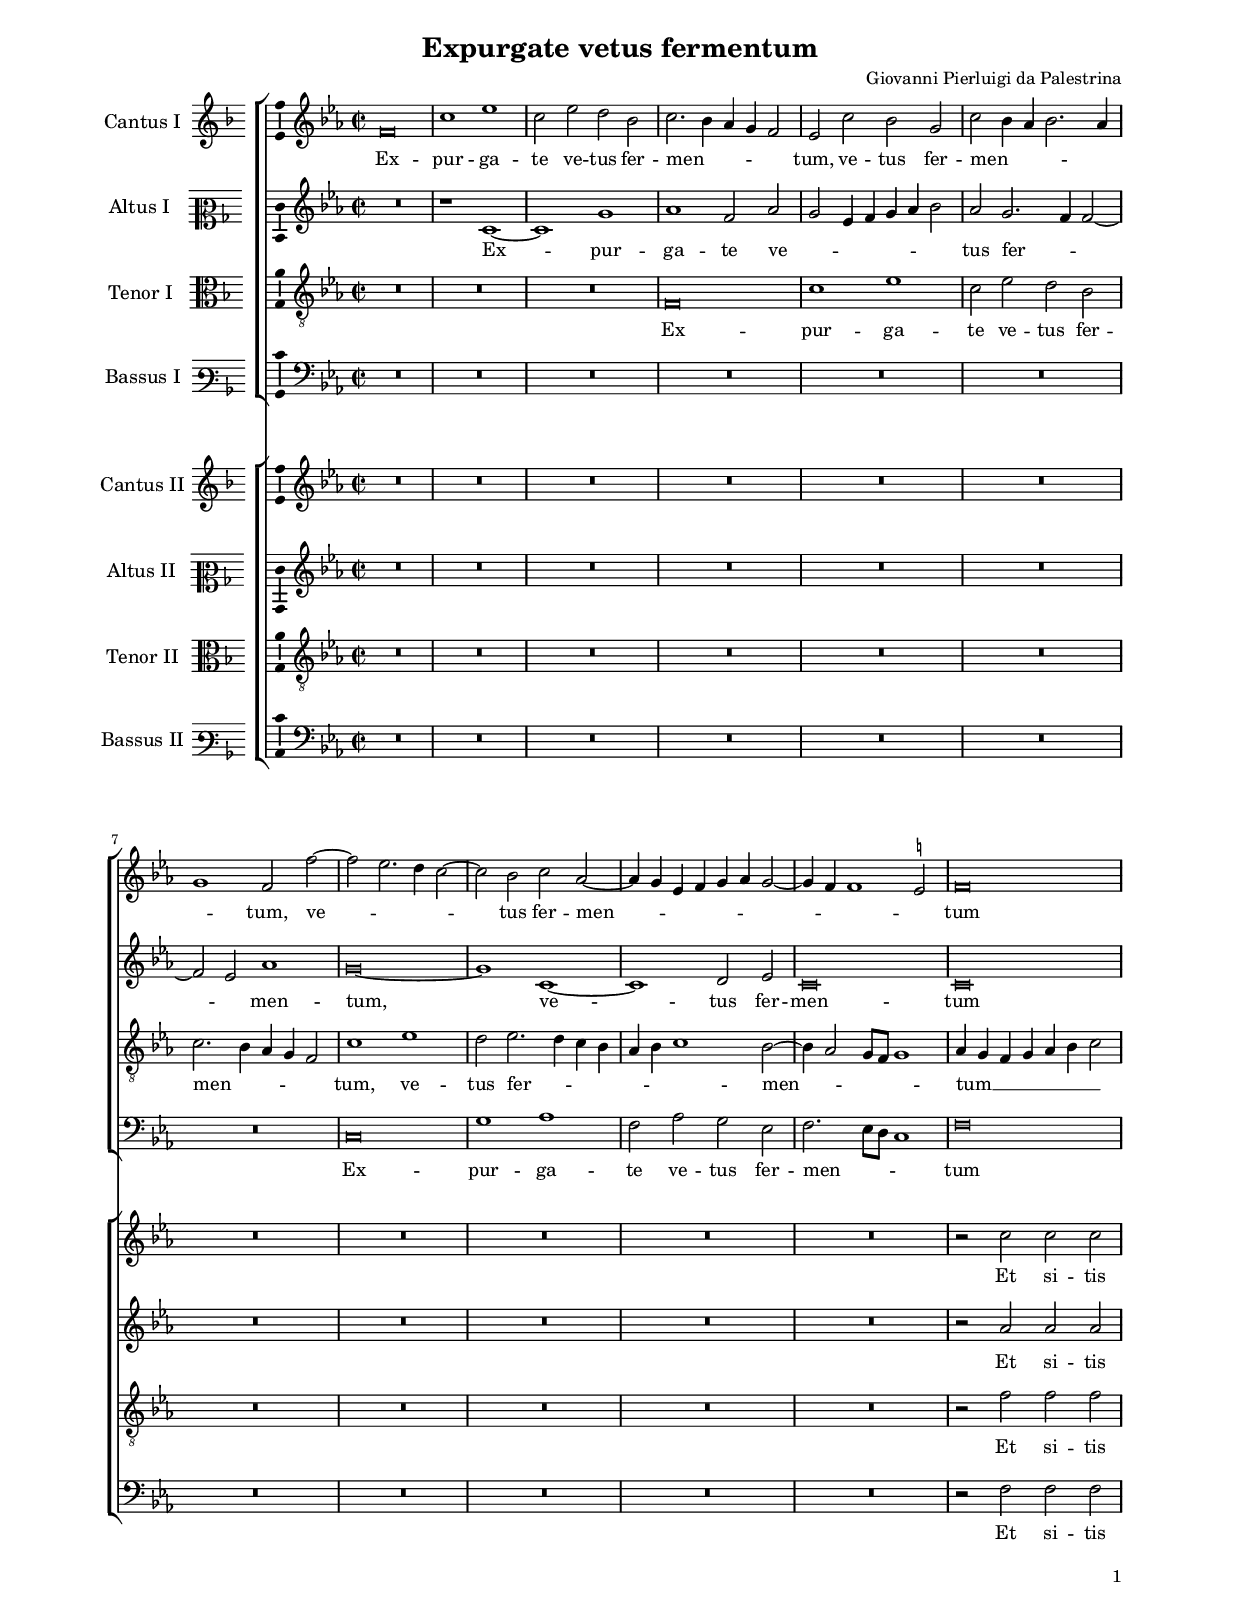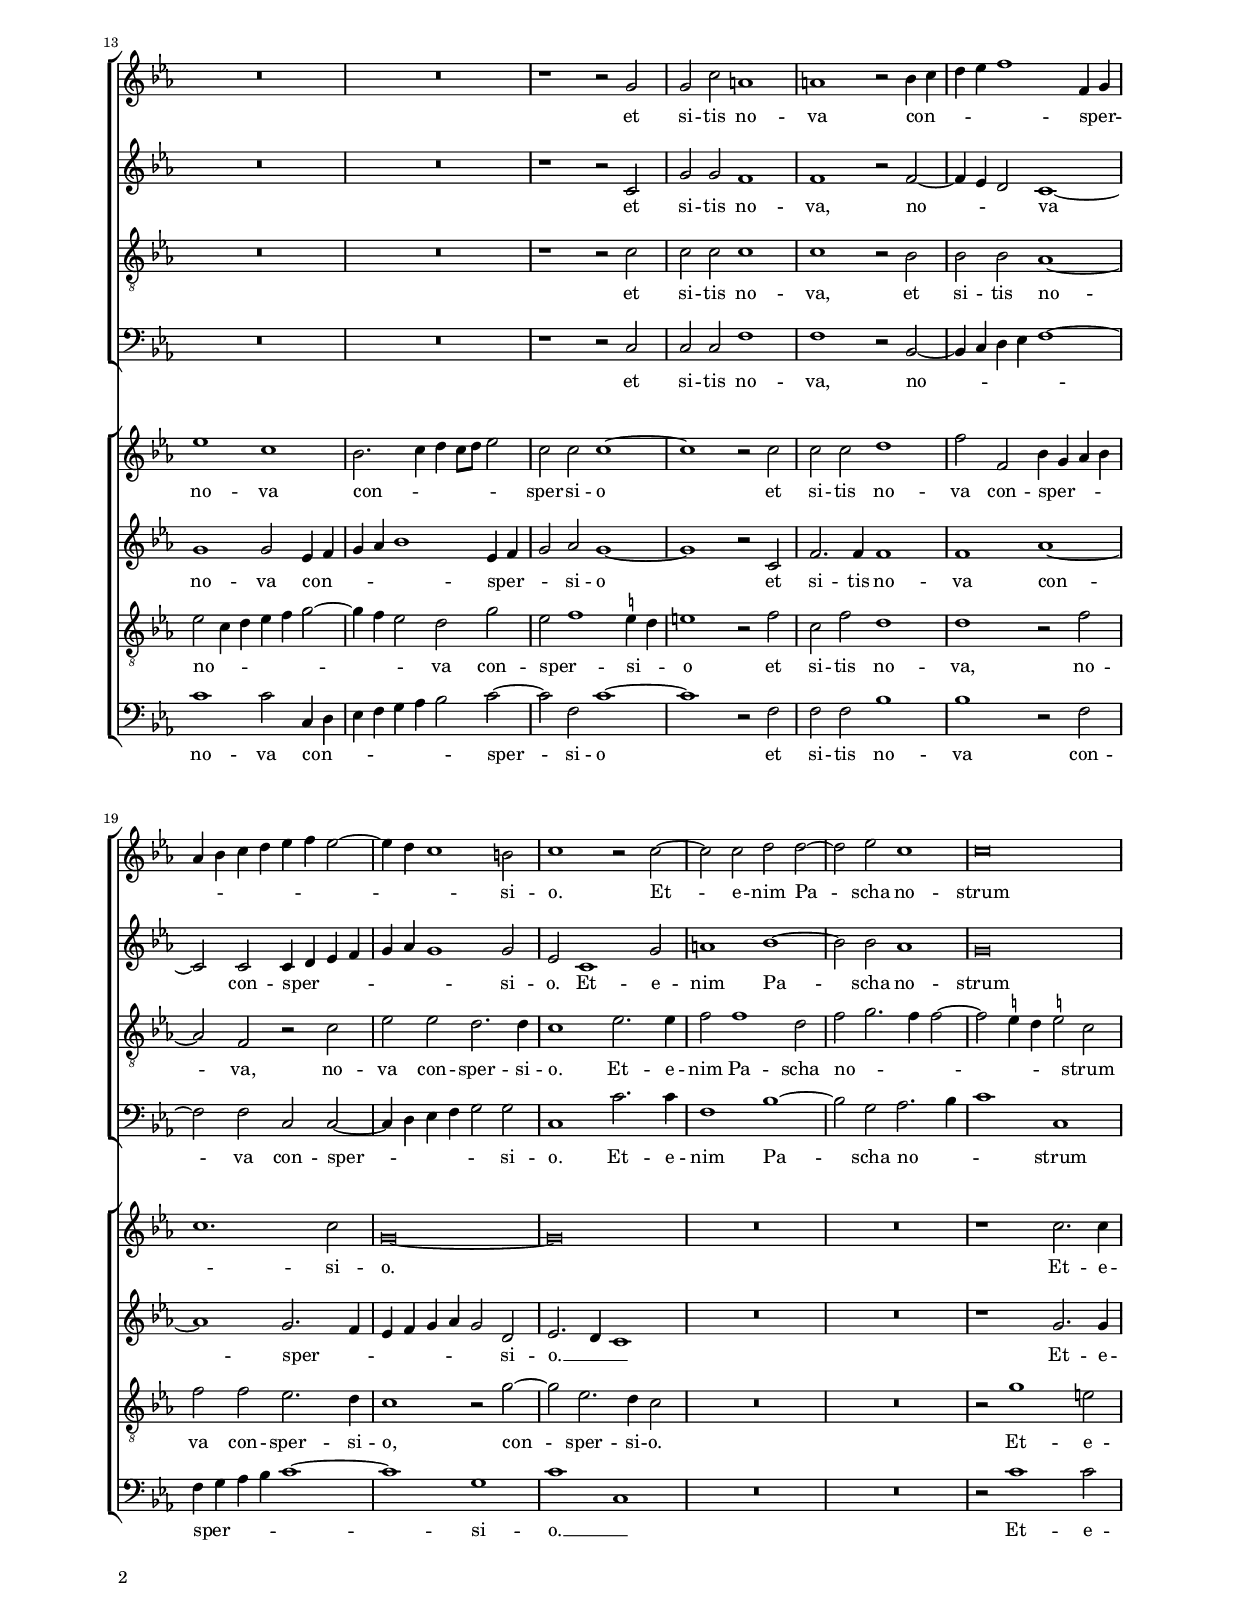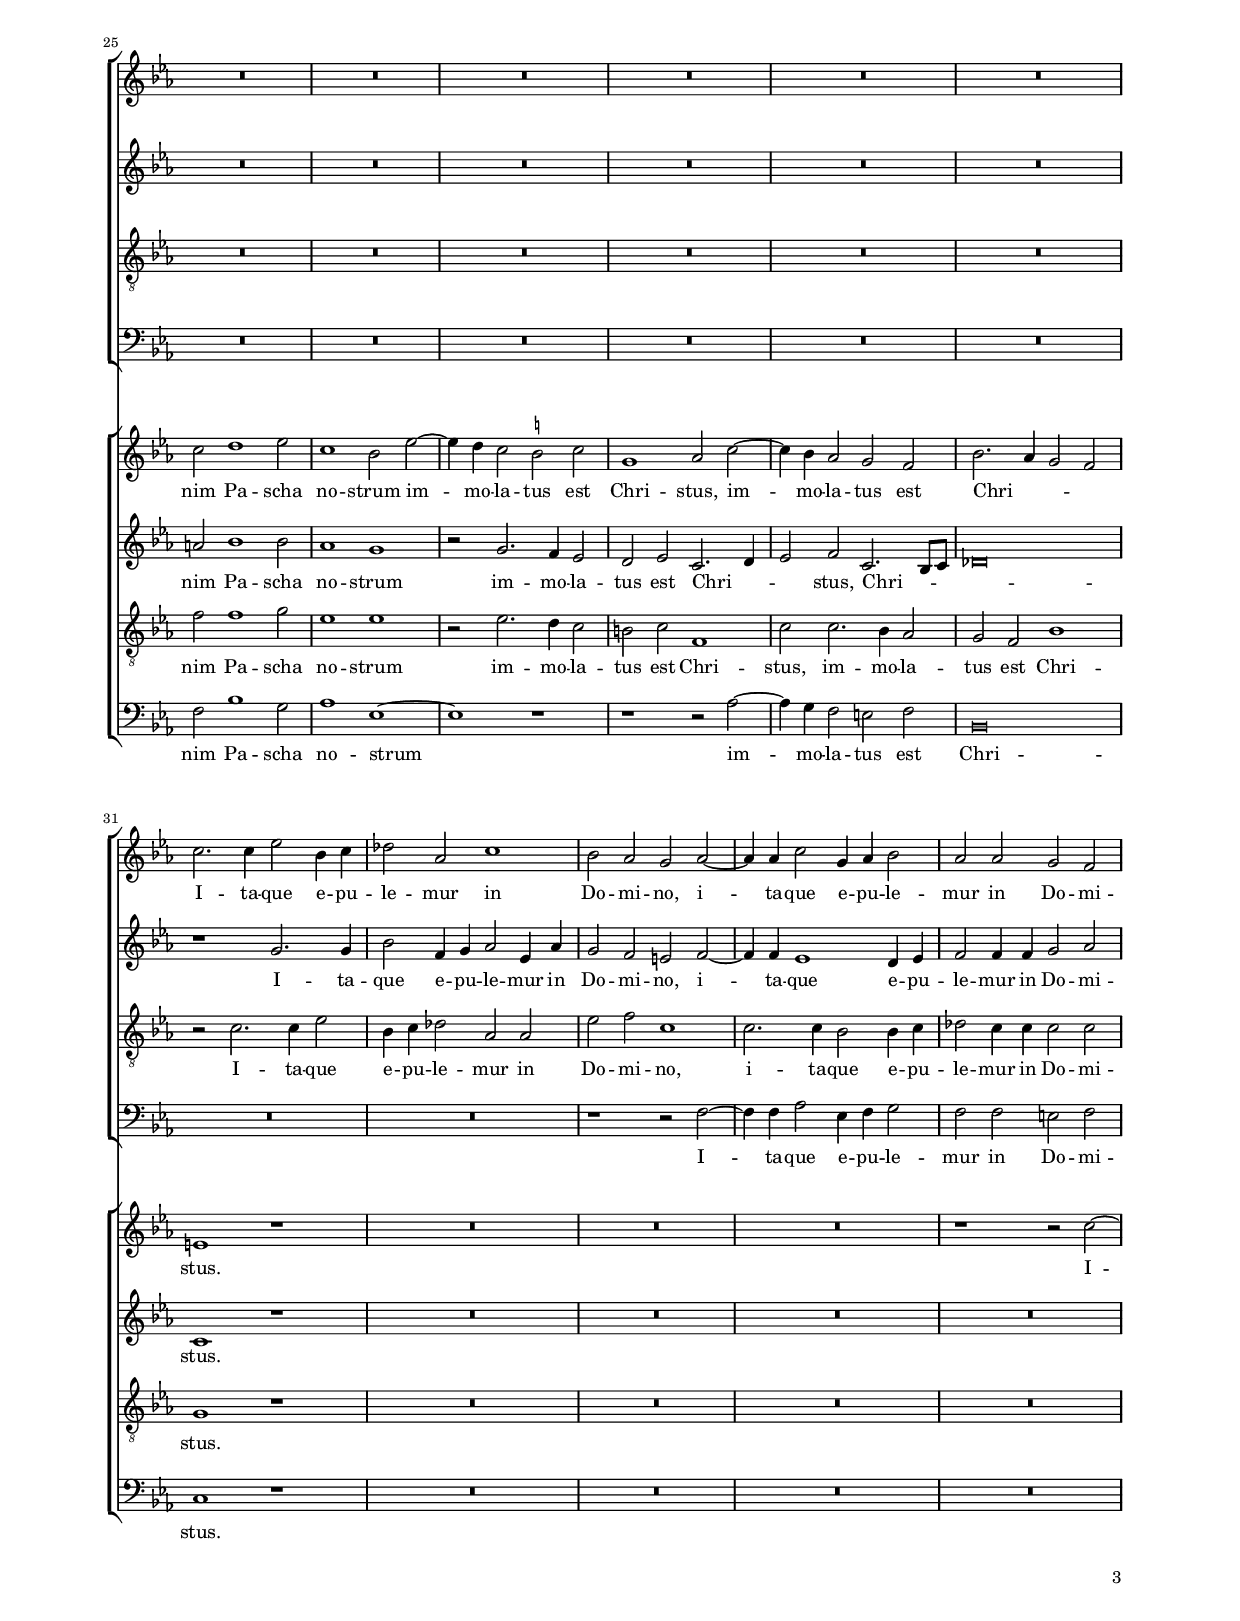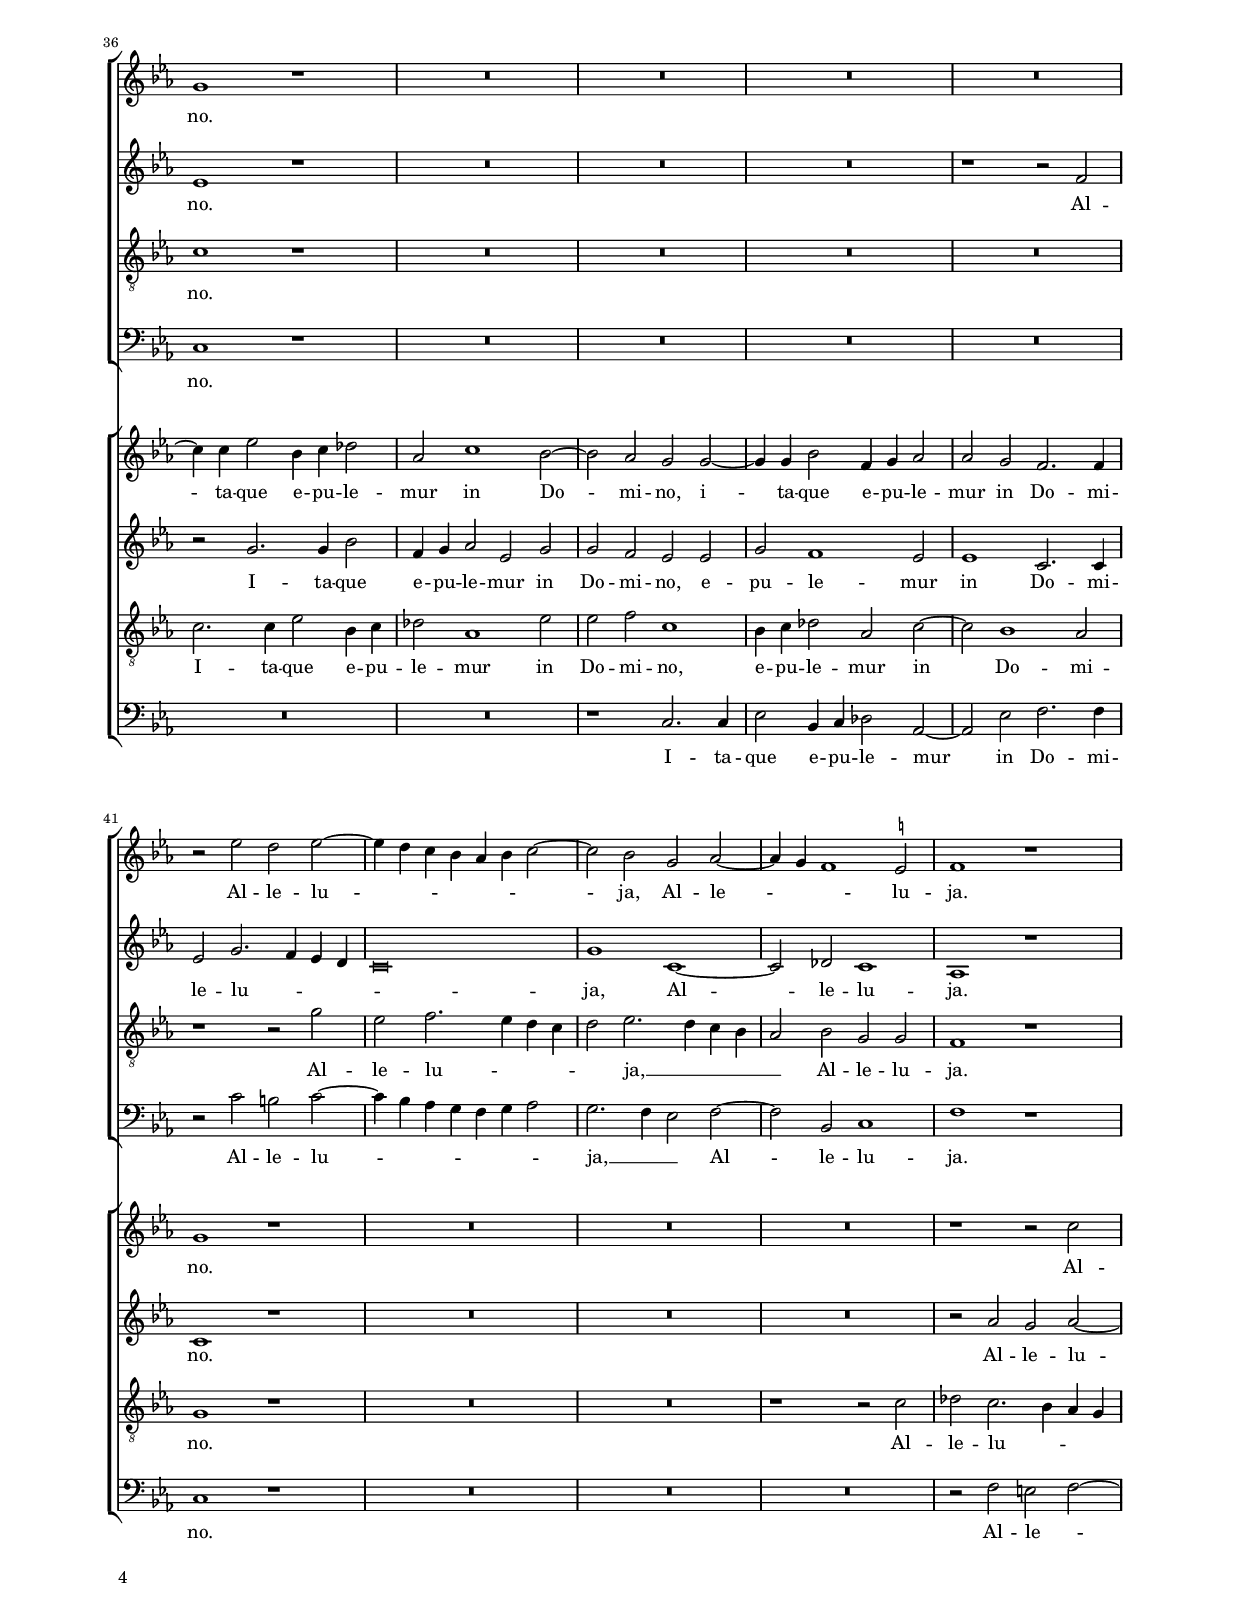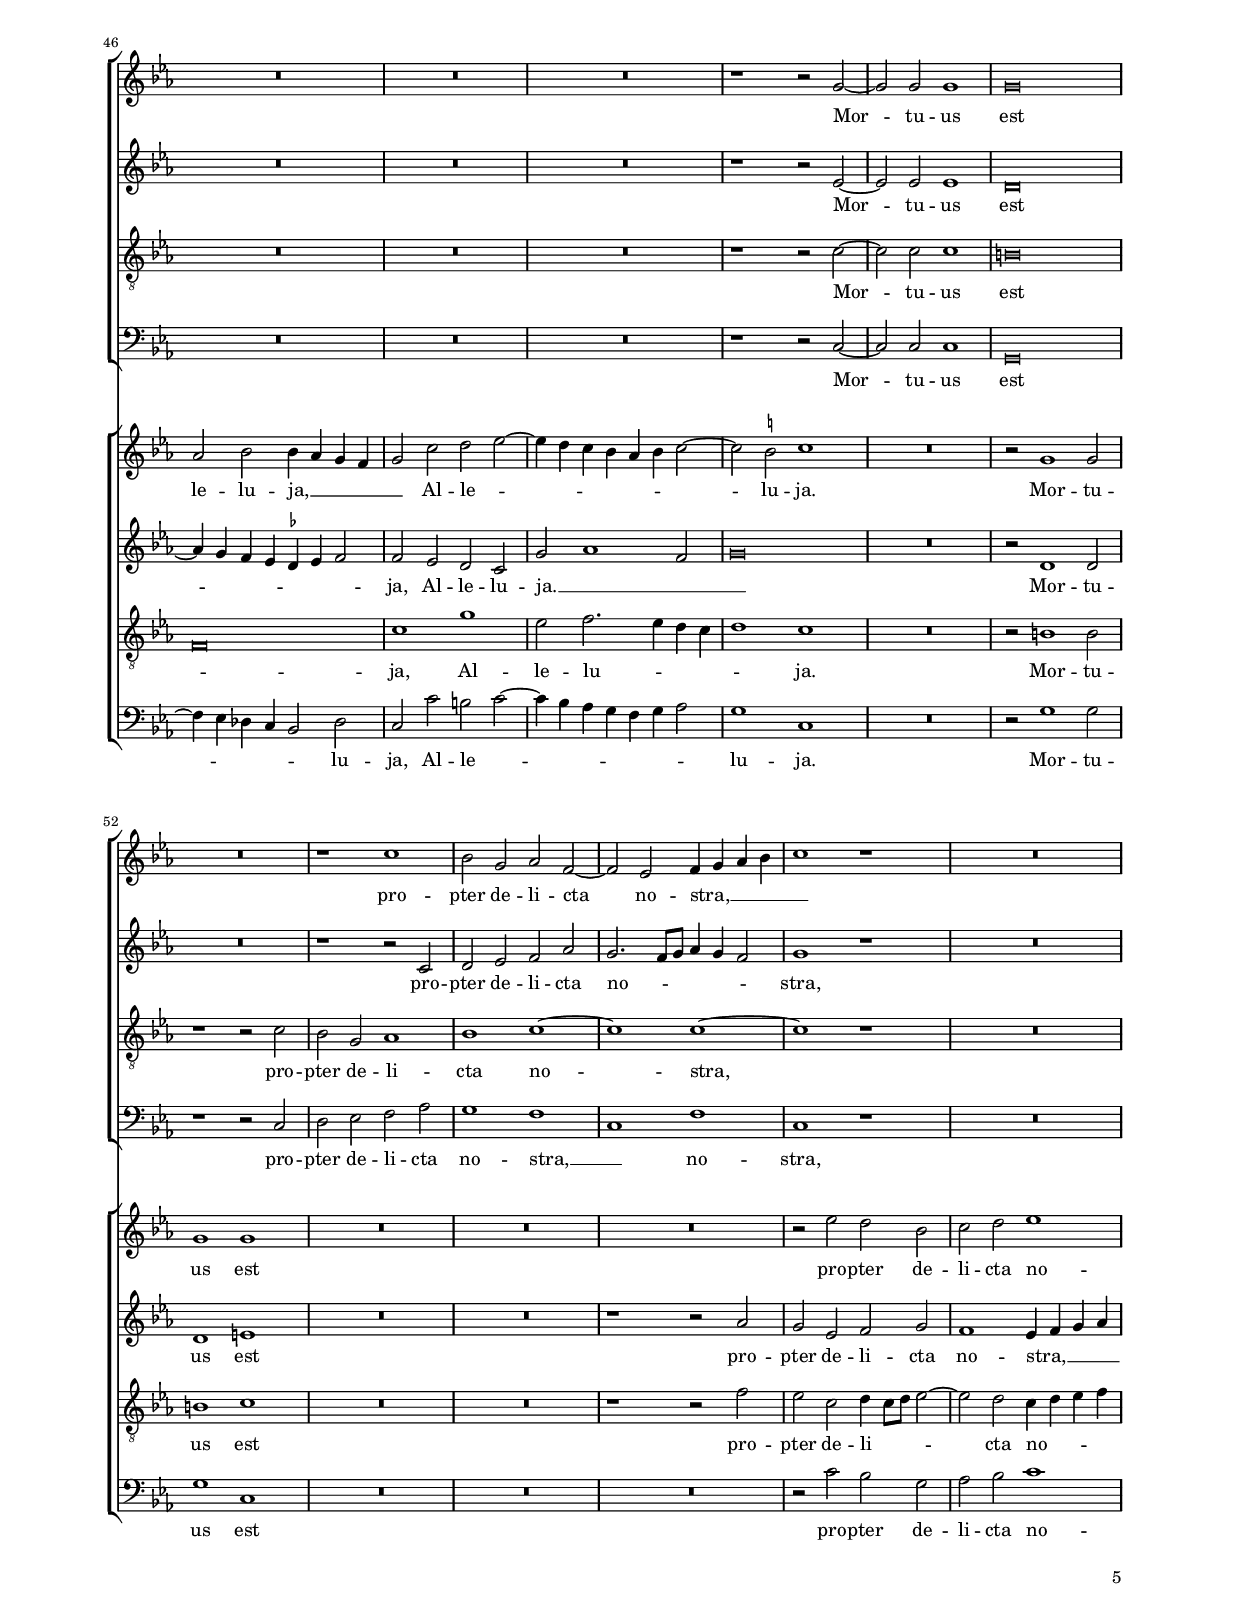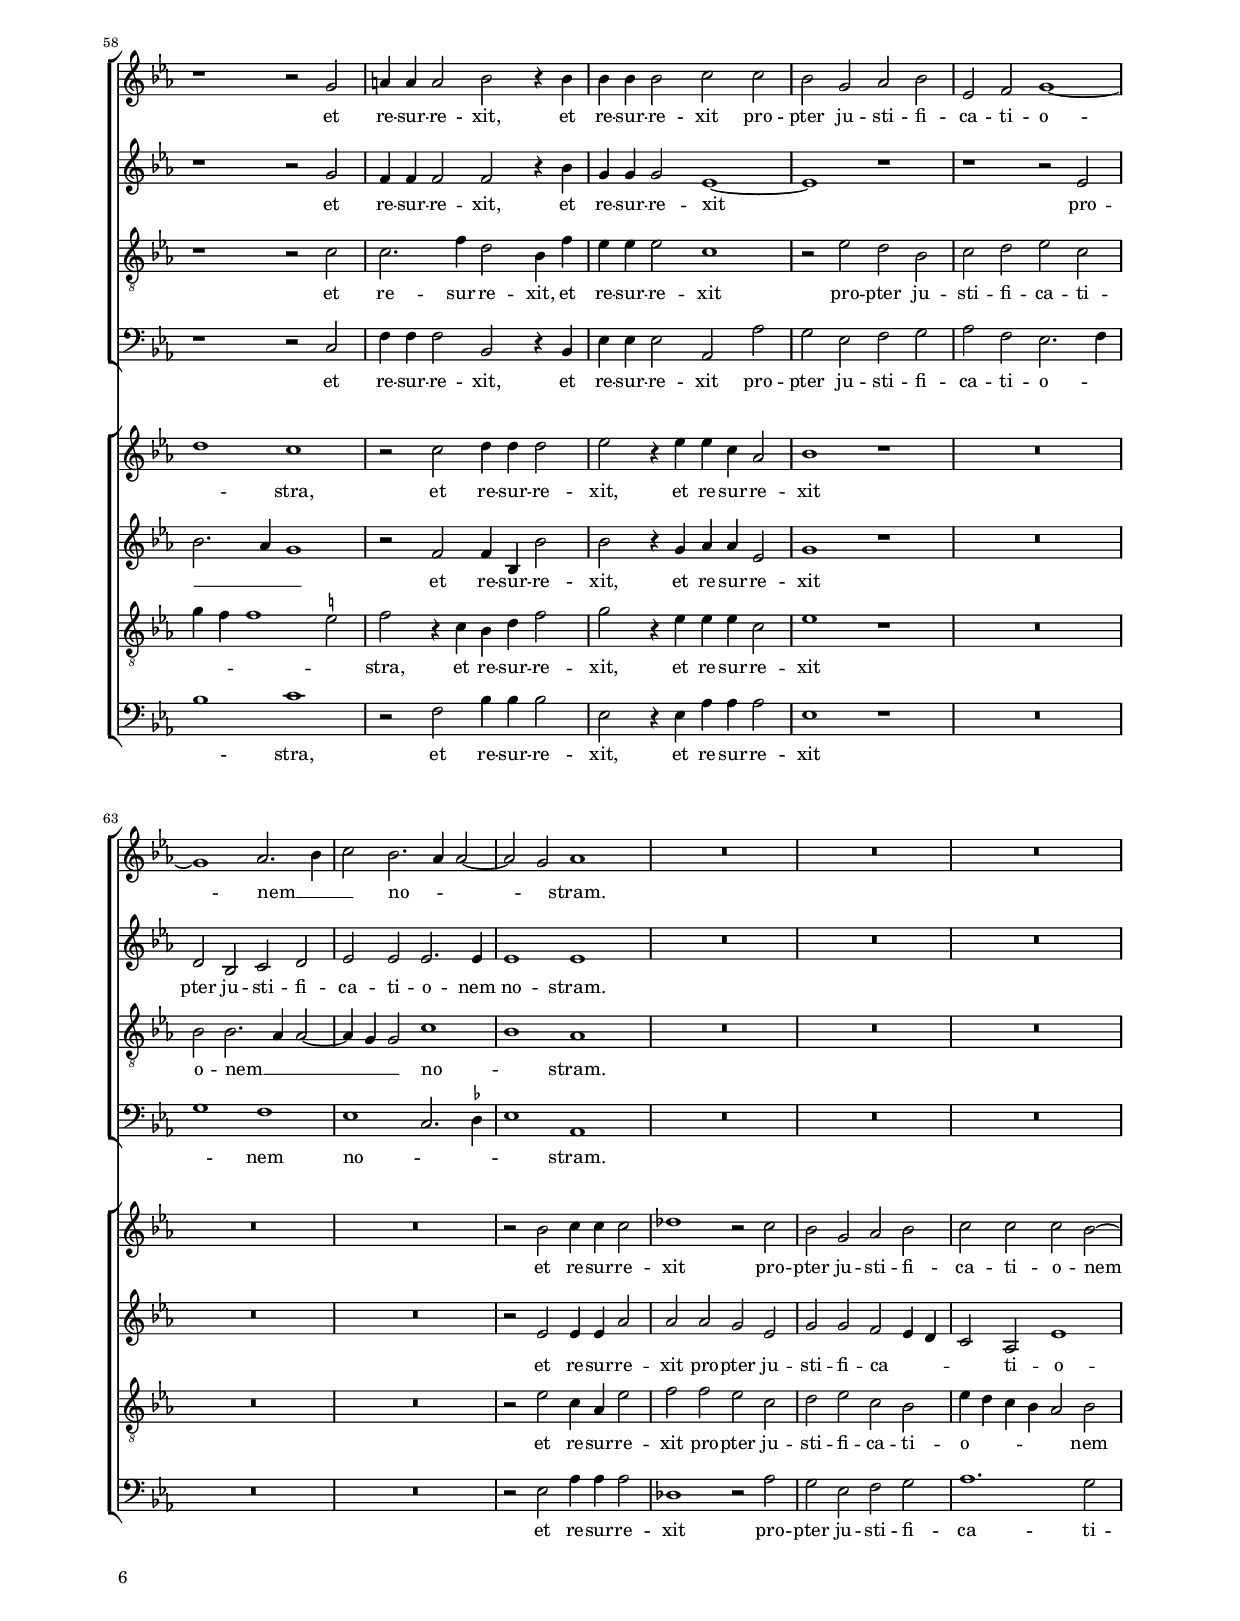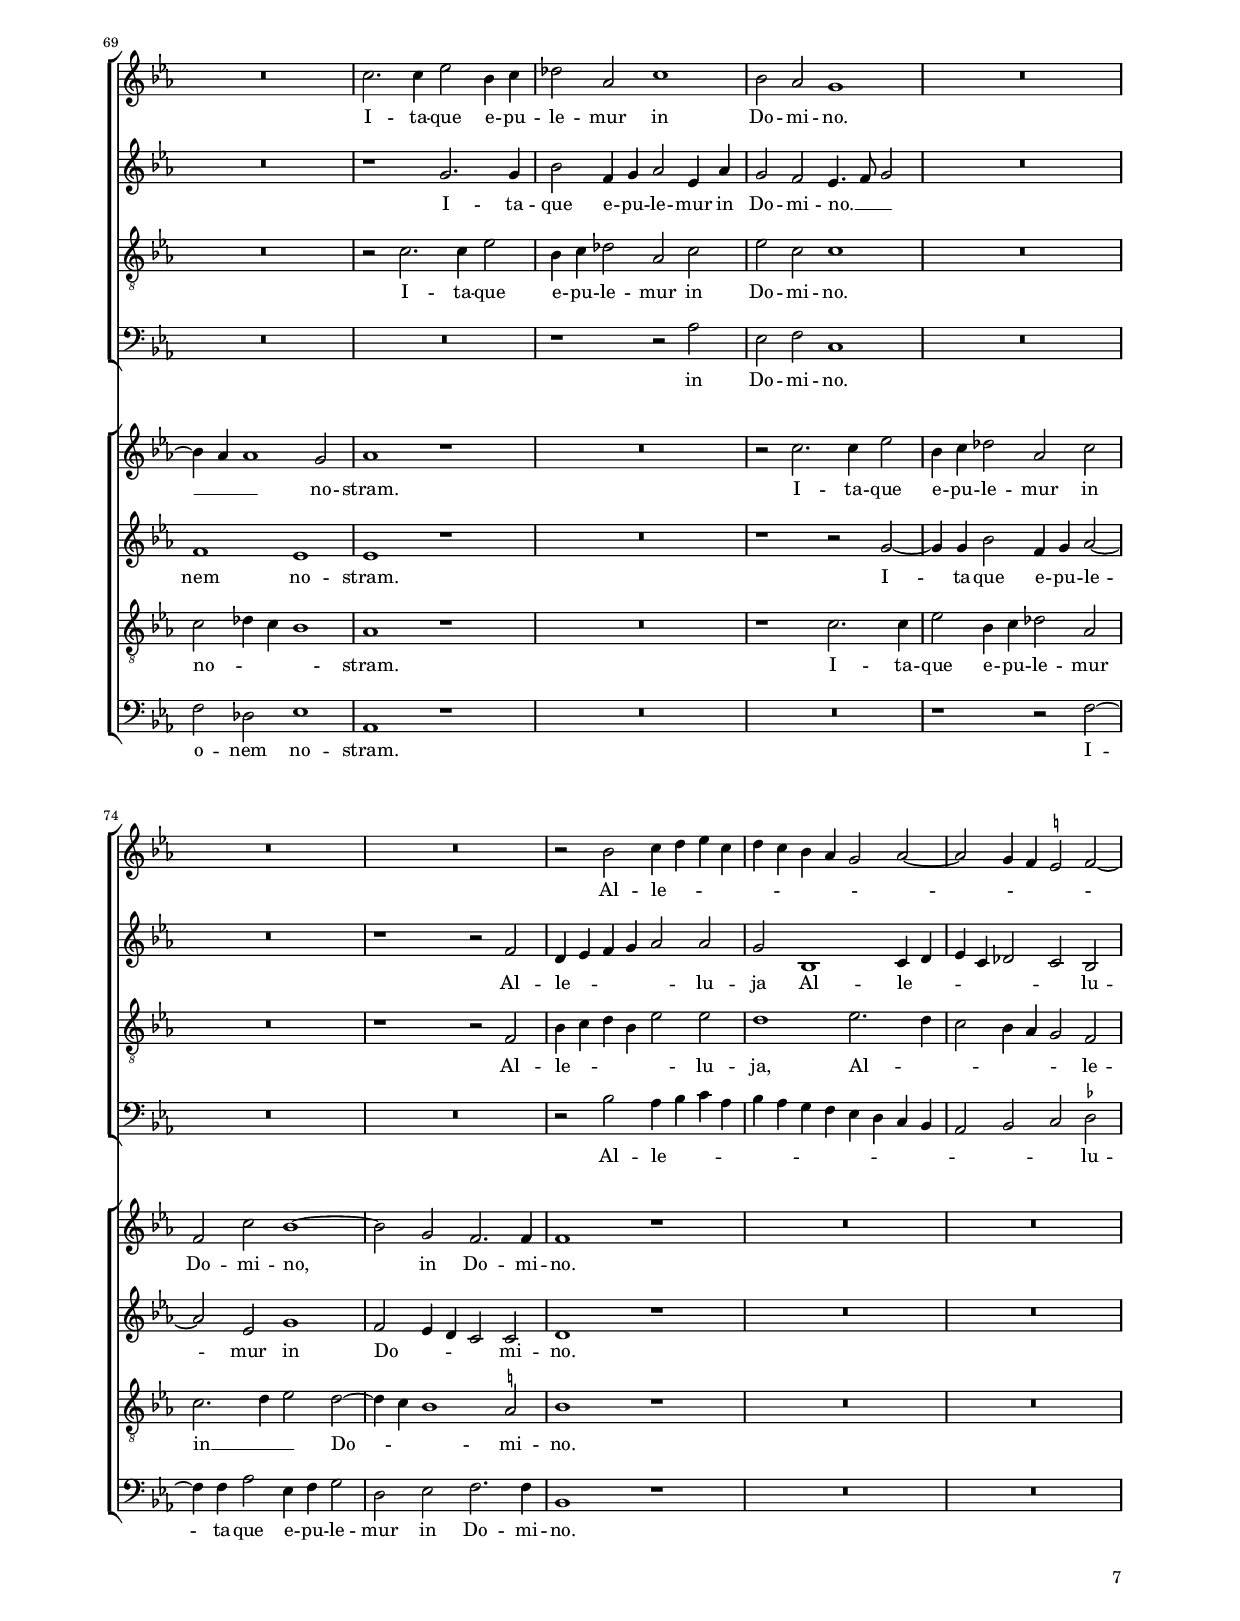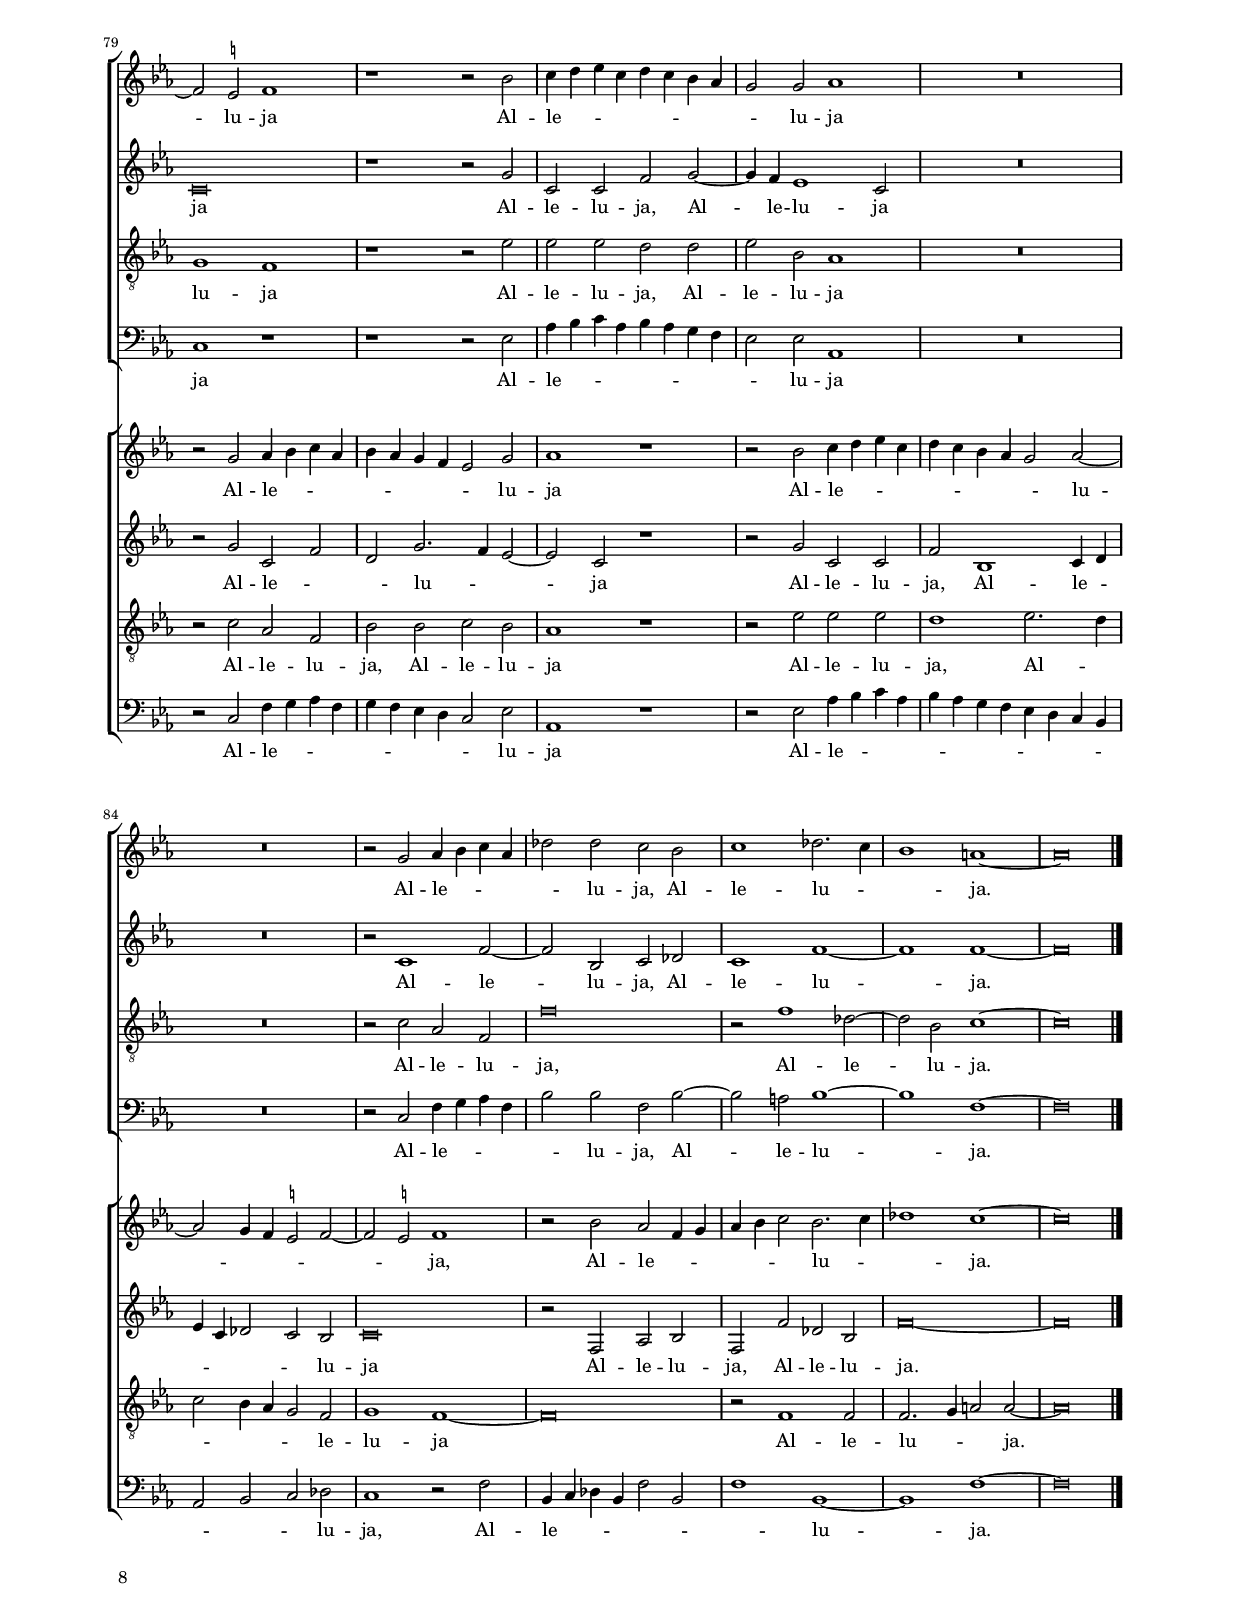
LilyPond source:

\header 
{
	title="Expurgate vetus fermentum"
	composer="Giovanni Pierluigi da Palestrina"
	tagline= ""
}

\version "2.24.2"
\include "deutsch.ly"
#(set-global-staff-size 15)
% #(set-default-paper-size "letter")
#(ly:set-option 'point-and-click #f)


\paper
	{
	top-margin = 2 \cm
	bottom-margin = 1.4 \cm
	left-margin = 2 \cm
	right-margin = 2 \cm
	print-page-number = ##f
	ragged-bottom = ##f
	ragged-last-bottom = ##f
	systems-per-page = 2
	system-system-spacing = #'((basic-distance . 18) (minimum-distance . 14) (padding . 6) (strechability . 250))
	oddFooterMarkup=\markup   \fill-line { "" \fromproperty #'page:page-number-string }
	evenFooterMarkup=\markup  \fill-line { \fromproperty #'page:page-number-string "" }
	last-bottom-spacing = #'((basic-distance . 12) (minimum-distance . 7) (padding . 4))
	}


global =  
	{
	\key f \major
	\time 2/2 \set Score.measureLength = #(ly:make-moment 2/1)
	\skip 1*2*89 \bar "|."
	}

	ficta = { \once \set suggestAccidentals = ##t }
	
	forget = #(define-music-function (music) (ly:music?) #{
	\accidentalStyle forget
	$music
	\accidentalStyle default
	#})

	
incipitcantusprimus = \markup { \score {
	{
	\set Staff.instrumentName = \markup { \fontsize #1 "Cantus I" }
	\key f \major
	\clef violin
	s4 \bar ""
	}
	\layout  {
	raggedright = ##t
	indent = 1.6 \cm
	line-width = 2.5\cm
	\context { \Staff \remove Time_signature_engraver }
	\override Staff.Clef.Y-extent = #'(0 . 0)
	}} \hspace #1 }
	 
incipitaltusprimus = \markup { \score {
	{
	\set Staff.instrumentName = \markup { \fontsize #1 "Altus I" }
	\key f \major
	\clef mezzosoprano
	s4 \bar ""
	}
	\layout  {
	raggedright = ##t
	indent = 1.6 \cm
	line-width = 2.5\cm
	\context { \Staff \remove Time_signature_engraver }
	\override Staff.Clef.Y-extent = #'(0 . 0)
	}} \hspace #1 }
	 
incipittenorprimus = \markup { \score {
	{
	\set Staff.instrumentName = \markup { \fontsize #1 "Tenor I" }
	\key f \major
	\clef alto
	s4 \bar ""
	}
	\layout  {
	raggedright = ##t
	indent = 1.6 \cm
	line-width = 2.5\cm
	\context { \Staff \remove Time_signature_engraver }
	\override Staff.Clef.Y-extent = #'(0 . 0)
	}} \hspace #1 }


incipitbassusprimus = \markup { \score {
	{
	\set Staff.instrumentName = \markup { \fontsize #1 "Bassus I" }
	\key f \major
	\clef varbaritone
	s4 \bar ""
	}
	\layout  {
	raggedright = ##t
	indent = 1.6 \cm
	line-width = 2.5\cm
	\context { \Staff \remove Time_signature_engraver }
	\override Staff.Clef.Y-extent = #'(0 . 0)
	}} \hspace #1 }

incipitcantussecundus = \markup { \score {
	{
	\set Staff.instrumentName = \markup { \fontsize #1 "Cantus II" }
	\key f \major
	\clef violin
	s4 \bar ""
	}
	\layout  {
	raggedright = ##t
	indent = 1.6 \cm
	line-width = 2.5\cm
	\context { \Staff \remove Time_signature_engraver }
	\override Staff.Clef.Y-extent = #'(0 . 0)
	}} \hspace #1 }


incipitaltussecundus = \markup { \score {
	{
	\set Staff.instrumentName = \markup { \fontsize #1 "Altus II" }
	\key f \major
	\clef mezzosoprano
	s4 \bar ""
	}
	\layout  {
	raggedright = ##t
	indent = 1.6 \cm
	line-width = 2.5\cm
	\context { \Staff \remove Time_signature_engraver }
	\override Staff.Clef.Y-extent = #'(0 . 0)
	}} \hspace #1 }


incipittenorsecundus = \markup { \score {
	{
	\set Staff.instrumentName = \markup { \fontsize #1 "Tenor II" }
	\key f \major
	\clef alto
	s4 \bar ""
	}
	\layout  {
	raggedright = ##t
	indent = 1.6 \cm
	line-width = 2.5\cm
	\context { \Staff \remove Time_signature_engraver }
	\override Staff.Clef.Y-extent = #'(0 . 0)
	}} \hspace #1 }	


incipitbassussecundus = \markup { \score {
	{
	\set Staff.instrumentName = \markup { \fontsize #1 "Bassus II" }
	\key f \major
	\clef varbaritone
	s4 \bar ""
	}
	\layout  {
	raggedright = ##t
	indent = 1.6 \cm
	line-width = 2.5\cm
	\context { \Staff \remove Time_signature_engraver }
	\override Staff.Clef.Y-extent = #'(0 . 0)
	}} \hspace #1 }

cantusprimus =  \relative c''
	{
	g\breve
	d'1 f
	d2 f e c
	d2. c4 b a g2
%5
	f2 d' c a |
	d2 c4 b c2. b4
	a1 g2 g'~
	g2 f2. e4 d2~
	d2 c d b~
%10
	b4 a f g a b a2~ |
	a4 g g1 \ficta fis2
	g\breve
	R\breve
	R\breve
%15
	r1 r2 a |
	a2 d h1
	h1 r2 c4 d
	e4 f g1 g,4 a
	b4 c d e f g f2~
%20
	f4 e d1 cis2 |
	d1 r2 d~
	d2 d e e~
	e2 f d1
	d\breve
%25
	R\breve |
	R\breve
	R\breve
	R\breve
	R\breve
%30
	R\breve |
	d2. d4 f2 c4 d
	es2 b d1
	c2 b a b~
	b4 b d2 a4 b c2
%35
	b2 b a g |
	a1 r
	R\breve
	R\breve
	R\breve
%40
	R\breve |
	r2 f' e f~
	f4 e d c b c d2~
	d2 c a b~
	b4 a g1 \ficta fis2
%45
	g1 r |
	R\breve
	R\breve
	R\breve
	r1 r2 a~
%50
	a2 a a1 |
	a\breve
	R\breve
	r1 d
	c2 a b g~
%55
	g2 f g4 a b c |
	d1 r
	R\breve
	r1 r2 a
	h4 h h2 c r4 c
%60
	c4 c c2 d d |
	c2 a b c
	f,2 g a1~
	a1 b2. c4
	d2 c2. b4 b2~
%65
	b2 a b1 |
	R\breve
	R\breve
	R\breve
	R\breve
%70
	d2. d4 f2 c4 d |
	es2 b d1
	c2 b a1
	R\breve
	R\breve
%75
	R\breve |
	r2 c d4 e f d
	e4 d c b a2 b~
	b2 a4 g \ficta fis2 g~
	g2 \ficta fis g1
%80
	r1 r2 c |
	d4 e f d e d c b
	a2 a b1
	R\breve
	R\breve
%85
	r2 a b4 c d b |
	es2 es d c
	d1 es2. d4
	c1 h~
	h\breve |
	}

altusprimus =  \relative c' 
	{
	R\breve
	r1 d~
	d1 a'
	b1 g2 b
%5
	a2 f4 g a b c2 |
	b2 a2. g4 g2~
	g2 f b1
	a\breve~
	a1 d,~
%10
	d1 e2 f |
	d\breve
	d\breve
	R\breve
	R\breve
%15
	r1 r2 d |
	a'2 a g1
	g1 r2 g~
	g4 f e2 d1~
	d2 d d4 e f g
%20
	a4 b a1 a2 |
	f2 d1 a'2
	h1 c~
	c2 c b1
	a\breve
%25
	R\breve |
	R\breve
	R\breve
	R\breve
	R\breve
%30
	R\breve |
	r1 a2. a4
	c2 g4 a b2 f4 b
	a2 g fis g~
	g4 g f1 e4 f
%35
	g2 g4 g a2 b |
	f1 r
	R\breve
	R\breve
	R\breve
%40
	r1 r2 g |
	f2 a2. g4 f e
	d\breve
	a'1 d,~
	d2 es d1
%45
	b1 r |
	R\breve
	R\breve
	R\breve
	r1 r2 f'~
%50
	f2 f f1 |
	e\breve
	R\breve
	r1 r2 d
	e2 f g b
%55
	a2. g8 a b4 a g2 |
	a1 r
	R\breve
	r1 r2 a
	g4 g g2 g r4 c
%60
	a4 a a2 f1~ |
	f1 r
	r1 r2 f
	e2 c d e
	f2 f f2. f4
%65
	f1 f |
	R\breve
	R\breve
	R\breve
	R\breve
%70
	r1 a2. a4 |
	c2 g4 a b2 f4 b
	a2 g f4. g8 a2
	R\breve
	R\breve
%75
	r1 r2 g |
	e4 f g a b2 b
	a2 c,1 d4 e
	f4 d es2 d c
	d\breve
%80
	r1 r2 a' |
	d,2 d g a~
	a4 g f1 d2
	R\breve
	R\breve
%85
	r2 d1 g2~ |
	g2 c, d es
	d1 g~
	g1 g~
	g\breve |
	}

tenorprimus =  \relative c' 
	{
	R\breve
	R\breve
	R\breve
	g\breve
%5
	d'1 f |
	d2 f e c
	d2. c4 b a g2
	d'1 f
	e2 f2. e4 d c
%10
	b4 c d1 c2~ |
	c4 b2 a8 g a1
	b4 a g a b c d2
	R\breve
	R\breve
%15
	r1 r2 d |
	d2 d d1
	d1 r2 c
	c2 c b1~
	b2 g r d'
%20
	f2 f e2. e4 |
	d1 f2. f4
	g2 g1 e2
	g2 a2. g4 g2~
	g2 \ficta fis4 e \ficta fis!2 d
%25
	R\breve |
	R\breve
	R\breve
	R\breve
	R\breve
%30
	R\breve |
	r2 d2. d4 f2
	c4 d es2 b b
	f'2 g d1
	d2. d4 c2 c4 d
%35
	es2 d4 d d2 d |
	d1 r
	R\breve
	R\breve
	R\breve
%40
	R\breve |
	r1 r2 a'
	f2 g2. f4 e d
	e2 f2. e4 d c
	b2 c a a
%45
	g1 r |
	R\breve
	R\breve
	R\breve
	r1 r2 d'~
%50
	d2 d d1 |
	cis\breve
	r1 r2 d
	c2 a b1
	c1 d~
%55
	d1 d~ |
	d1 r
	R\breve
	r1 r2 d
	d2. g4 e2 c4 g'
%60
	f4 f f2 d1 |
	r2 f e c
	d2 e f d
	c2 c2. b4 b2~
	b4 a a2 d1
%65
	c1 b |
	R\breve
	R\breve
	R\breve
	R\breve
%70
	r2 d2. d4 f2 |
	c4 d es2 b d
	f2 d d1
	R\breve
	R\breve
%75
	r1 r2 g, |
	c4 d e c f2 f
	e1 f2. e4
	d2 c4 b a2 g
	a1 g
%80
	r1 r2 f' |
	f2 f e e
	f2 c b1
	R\breve
	R\breve
%85
	r2 d b g |
	g'\breve
	r2 g1 es2~
	es2 c d1~
	d\breve |
	}

bassusprimus  =  \relative c 
	{
	R\breve
	R\breve
	R\breve
	R\breve
%5
	R\breve |
	R\breve
	R\breve
	d\breve
	a'1 b
%10
	g2 b a f |
	g2. f8 e d1
	g\breve
	R\breve
	R\breve
%15
	r1 r2 d |
	d2 d g1
	g1 r2 c,~
	c4 d e f g1~
	g2 g d d~
%20
	d4 e f g a2 a |
	d,1 d'2. d4
	g,1 c~
	c2 a b2. c4
	d1 d,
%25
	R\breve |
	R\breve
	R\breve
	R\breve
	R\breve
%30
	R\breve |
	R\breve
	R\breve
	r1 r2 g~
	g4 g b2 f4 g a2
%35
	g2 g fis g |
	d1 r
	R\breve
	R\breve
	R\breve
%40
	R\breve |
	r2 d' cis d~
	d4 c b a g a b2
	a2. g4 f2 g~
	g2 c, d1
%45
	g1 r |
	R\breve
	R\breve
	R\breve
	r1 r2 d~
%50
	d2 d d1 |
	a\breve
	r1 r2 d
	e2 f g b
	a1 g
%55
	d1 g |
	d1 r
	R\breve
	r1 r2 d
	g4 g g2 c, r4 c
%60
	f4 f f2 b, b' |
	a2 f g a
	b2 g f2. g4
	a1 g
	f1 d2. \ficta es4
%65
	f1 b, |
	R\breve
	R\breve
	R\breve
	R\breve
%70
	R\breve |
	r1 r2 b'
	f2 g d1
	R\breve
	R\breve
%75
	R\breve |
	r2 c' b4 c d b
	c4 b a g f e d c
	b2 c d \ficta es
	d1 r
%80
	r1 r2 f |
	b4 c d b c b a g
	f2 f b,1
	R\breve
	R\breve
%85
	r2 d g4 a b g |
	c2 c g c~
	c2 h c1~
	c1 g~
	g\breve |
	}

cantussecundus =  \relative c''
	{
	R\breve
	R\breve
	R\breve
	R\breve
%5
	R\breve |
	R\breve
	R\breve
	R\breve
	R\breve
%10
	R\breve |
	R\breve
	r2 d d d
	f1 d
	c2. d4 e d8 e f2
%15
	d2 d d1~ |
	d1 r2 d
	d2 d e1
	g2 g, c4 a b c
	d1. d2
%20
	a\breve~ |
	a\breve
	R\breve
	R\breve
	r1 d2. d4
%25
	d2 e1 f2 |
	d1 c2 f~
	f4 e d2 \ficta cis d
	a1 b2 d~
	d4 c b2 a g
%30
	c2. b4 a2 g |
	fis1 r
	R\breve
	R\breve
	R\breve
%35
	r1 r2 d'~ |
	d4 d f2 c4 d es2
	b2 d1 c2~
	c2 b a a~
	a4 a c2 g4 a b2 
%40
	b2 a g2. g4 |
	a1 r
	R\breve
	R\breve
	R\breve
%45
	r1 r2 d |
	b2 c c4 b a g
	a2 d e f~
	f4 e d c b c d2~
	d2 \ficta cis d1
%50
	R\breve |
	r2 a1 a2
	a1 a
	R\breve
	R\breve
%55
	R\breve |
	r2 f' e c
	d2 e f1
	e1 d
	r2 d e4 e e2
%60
	f2 r4 f f d b2 |
	c1 r
	R\breve
	R\breve
	R\breve
%65
	r2 c d4 d d2 |
	es1 r2 d
	c2 a b c
	d2 d d c~
	c4 b b1 a2
%70
	b1 r |
	R\breve
	r2 d2. d4 f2
	c4 d es2 b d
	g,2 d' c1~
%75
	c2 a g2. g4 |
	g1 r
	R\breve
	R\breve
	r2 a b4 c d b
%80
	c4 b a g f2 a |
	b1 r
	r2 c d4 e f d
	e4 d c b a2 b~
	b2 a4 g \ficta fis2 g~
%85
	g2 \ficta fis g1 |
	r2 c b g4 a
	b4 c d2 c2. d4
	es1 d~
	d\breve |
	}

altussecundus =  \relative c'
	{
	R\breve
	R\breve
	R\breve
	R\breve
%5
	R\breve |
	R\breve
	R\breve
	R\breve
	R\breve
%10
	R\breve |
	R\breve
	r2 b' b b
	a1 a2 f4 g
	a4 b c1 f,4 g
%15
	a2 b a1~ |
	a1 r2 d,
	g2. g4 g1
	g1 b~
	b1 a2. g4
%20
	f4 g a b a2 e |
	f2. e4 d1
	R\breve
	R\breve
	r1 a'2. a4
%25
	h2 c1 c2 |
	b1 a
	r2 a2. g4 f2
	e2 f d2. e4
	f2 g d2. c8 d
%30
	es\breve |
	d1 r
	R\breve
	R\breve
	R\breve
%35
	R\breve |
	r2 a'2. a4 c2
	g4 a b2 f a
	a2 g f f
	a2 g1 f2
%40
	f1 d2. d4 |
	d1 r
	R\breve
	R\breve
	R\breve
%45
	r2 b' a b~ |
	b4 a g f \ficta es f g2
	g2 f e d
	a'2 b1 g2
	a\breve
%50
	R\breve  |
	r2 e1 e2
	e1 fis
	R\breve
	R\breve
%55
	r1 r2 b |
	a2 f g a
	g1 f4 g a b
	c2. b4 a1
	r2 g g4 c, c'2
%60
	c2 r4 a b b f2 |
	a1 r
	R\breve
	R\breve
	R\breve
%65
	r2 f f4 f b2 |
	b2 b a f
	a2 a g f4 e
	d2 b f'1
	g1 f
%70
	f1 r |
	R\breve
	r1 r2 a~
	a4 a c2 g4 a b2~
	b2 f a1
%75
	g2 f4 e d2 d |
	e1 r
	R\breve
	R\breve
	r2 a d, g
%80
	e2 a2. g4 f2~ |
	f2 d r1
	r2 a' d, d
	g2 c,1 d4 e
	f4 d es2 d c
%85
	d\breve |
	r2 g, b c
	g2 g' es c
	g'\breve~
	g\breve |
	 }

tenorsecundus =  \relative c'
	{
	R\breve
	R\breve
	R\breve
	R\breve
%5
	R\breve |
	R\breve
	R\breve
	R\breve
	R\breve
%10
	R\breve |
	R\breve
	r2 g' g g
	f2 d4 e f g a2~
	a4 g f2 e a
%15
	f2 g1 \ficta fis4 e |
	fis1 r2 g
	d2 g e1
	e1 r2 g
	g2 g f2. e4
%20
	d1 r2 a'~ |
	a2 f2. e4 d2
	R\breve
	R\breve
	r2 a'1 fis2
%25
	g2 g1 a2 |
	f1 f
	r2 f2. e4 d2
	cis2 d g,1
	d'2 d2. c4 b2
%30
	a2 g c1 |
	a1 r
	R\breve
	R\breve
	R\breve
%35
	R\breve |
	d2. d4 f2 c4 d
	es2 b1 f'2
	f2 g d1
	c4 d es2 b d~
%40
	d2 c1 b2 |
	a1 r
	R\breve
	R\breve
	r1 r2 d
%45
	es2 d2. c4 b a |
	g\breve
	d'1 a'
	f2 g2. f4 e d
	e1 d
%50
	R\breve |
	r2 cis1 cis2
	cis1 d
	R\breve
	R\breve
%55
	r1 r2 g |
	f2 d e4 d8 e f2~
	f2 e d4 e f g
	a4 g g1 \ficta fis2
	g2 r4 d c e g2
%60
	a2 r4 f f f d2 |
	f1 r
	R\breve
	R\breve
	R\breve
%65
	r2 f d4 b f'2 |
	g2 g f d
	e2 f d c
	f4 e d c b2 c
	d2 es4 d c1
%70
	b1 r |
	R\breve
	r1 d2. d4
	f2 c4 d es2 b
	d2. e4 f2 e~
%75
	e4 d c1 \ficta h2 |
	c1 r
	R\breve
	R\breve
	r2 d b g
%80
	c2 c d c |
	b1 r
	r2 f' f f
	e1 f2. e4
	d2 c4 b a2 g
%85
	a1 g~ |
	g\breve
	r2 g1 g2
	g2. a4 h2 h~
	h\breve |
	}

bassussecundus =  \relative c
	{
	R\breve
	R\breve
	R\breve
	R\breve
%5
	R\breve |
	R\breve
	R\breve
	R\breve
	R\breve
%10
	R\breve |
	R\breve
	r2 g' g g
	d'1 d2 d,4 e
	f4 g a b c2 d~
%15
	d2 g, d'1~ |
	d1 r2 g,
	g2 g c1
	c1 r2 g
	g4 a b c d1~
%20
	d1 a |
	d1 d,
	R\breve
	R\breve
	r2 d'1 d2
%25
	g,2 c1 a2 |
	b1 f~
	f1 r
	r1 r2 b~
	b4 a g2 fis g
%30
	c,\breve |
	d1 r
	R\breve
	R\breve
	R\breve
%35
	R\breve |
	R\breve
	R\breve
	r1 d2. d4
	f2 c4 d es2 b~
%40
	b2 f' g2. g4 |
	d1 r
	R\breve
	R\breve
	R\breve
%45
	r2 g fis g~ |
	g4 f es d c2 es
	d2 d' cis d~
	d4 c b a g a b2
	a1 d,
%50
	R\breve |
	r2 a'1 a2
	a1 d,
	R\breve
	R\breve
%55
	R\breve |
	r2 d' c a
	b2 c d1
	c1 d
	r2 g, c4 c c2
%60
	f,2 r4 f b b b2 |
	f1 r
	R\breve
	R\breve
	R\breve
%65
	r2 f b4 b b2 |
	es,1 r2 b'
	a2 f g a
	b1. a2
	g2 es f1
%70
	b,1 r |
	R\breve
	R\breve
	r1 r2 g'~
	g4 g b2 f4 g a2
%75
	e2 f g2. g4 |
	c,1 r
	R\breve
	R\breve
	r2 d g4 a b g
%80
	a4 g f e d2 f |
	b,1 r
	r2 f' b4 c d b
	c4 b a g f e d c
	b2 c d es
%85
	d1 r2 g |
	c,4 d es c g'2 c,
	g'1 c,~
	c1 g'~
	g\breve |
	}


lyricscantusprimus = \lyricmode {
	Ex -- pur -- ga -- te ve -- tus fer -- men -- _ _ _ _ tum,
	ve -- tus fer -- men -- _ _ _ _ _ tum,
	ve -- _ _ _ tus fer -- men -- _ _ _ _ _ _ _ _ _ tum
	et si -- tis no -- va con -- _ _ _ _ sper -- _ _ _ _ _ _ _ _ _ _ si -- o.
	Et -- e -- nim Pa -- scha no -- strum
	I -- ta -- que e -- pu -- le -- mur in Do -- mi -- no,
	i -- ta -- que e -- pu -- le -- mur in Do -- mi -- no.
	Al -- le -- lu -- _ _ _ _ _ _ ja,
	Al -- le -- _ _ lu -- ja.
	Mor -- tu -- us est
	pro -- pter de -- li -- cta no -- stra, __ _ _ _ _ 
	et re -- sur -- re -- xit,
	et re -- sur -- re -- xit
	pro -- pter ju -- sti -- fi -- ca -- ti -- o -- nem __ _ _ no -- _ _ _ stram.
	I -- ta -- que e -- pu -- le -- mur in Do -- mi -- no.
	Al -- le -- _ _ _ _ _ _ _ _ _ _ _ _ _ lu -- ja
	Al -- le -- _ _ _ _ _ _ _ _ lu -- ja
	Al -- le -- _ _ _ _ lu -- ja,
	Al -- le -- lu -- _ _ ja.
	}


lyricsaltusprimus = \lyricmode {
	Ex -- pur -- ga -- te ve -- _ _ _ _ _ _ tus fer -- _ _ _ men -- tum,
	ve -- tus fer -- men -- tum
	et si -- tis no -- va,
	no -- _ _ va con -- sper -- _ _ _ _ _ _ si -- o.
	Et -- e -- nim Pa -- scha no -- strum
	I -- ta -- que e -- pu -- le -- mur in Do -- mi -- no,
	i -- ta -- que e -- pu -- le -- mur in Do -- mi -- no.
	Al -- le -- lu -- _ _ _ _ ja,
	Al -- le -- lu -- ja.
	Mor -- tu -- us est
	pro -- pter de -- li -- cta no -- _ _ _ _ _ stra,
	et re -- sur -- re -- xit,
	et re -- sur -- re -- xit
	pro -- pter ju -- sti -- fi -- ca -- ti -- o -- nem no -- stram.
	I -- ta -- que e -- pu -- le -- mur in Do -- mi -- no. __ _ _
	Al -- le -- _ _ _ _ lu -- ja
	Al -- le -- _ _ _ _ _ lu -- ja
	Al -- le -- lu -- ja,
	Al -- le -- lu -- ja
	Al -- le -- lu -- ja,
	Al -- le -- lu -- ja.
	}


lyricstenorprimus = \lyricmode {
	Ex -- pur -- ga -- te ve -- tus fer -- men -- _ _ _ _ tum,
	ve -- tus fer -- _ _ _ _ _ _ men -- _ _ _ _ tum __ _ _ _ _ _ _
	et si -- tis no -- va,
	et si -- tis no -- va,
	no -- va con -- sper -- si -- o.
	Et -- e -- nim Pa -- scha no -- _ _ _ _ _ _ strum
	I -- ta -- que e -- pu -- le -- mur in Do -- mi -- no,
	i -- ta -- que e -- pu -- le -- mur in Do -- mi -- no.
	Al -- le -- lu -- _ _ _ _ ja, __ _ _ _ _
	Al -- le -- lu -- ja.
	Mor -- tu -- us est
	pro -- pter de -- li -- cta no -- stra,
	et re -- sur -- re -- xit,
	et re -- sur -- re -- xit
	pro -- pter ju -- sti -- fi -- ca -- ti -- o -- nem __ _ _ _ _ no -- _ stram.
	I -- ta -- que e -- pu -- le -- mur in Do -- mi -- no.
	Al -- le -- _ _ _ _ lu -- ja,
	Al -- _ _ _ _ _ le -- lu -- ja
	Al -- le -- lu -- ja,
	Al -- le -- lu -- ja
	Al -- le -- lu -- ja,
	Al -- le -- lu -- ja.
	}


lyricsbassusprimus = \lyricmode {
	Ex -- pur -- ga -- te ve -- tus fer -- men -- _ _ _ tum
	et si -- tis no -- va,
	no -- _ _ _ _ va con -- sper -- _ _ _ _ si -- o.
	Et -- e -- nim Pa -- scha no -- _ _ strum
	I -- ta -- que e -- pu -- le -- mur in Do -- mi -- no.
	Al -- le -- lu -- _ _ _ _ _ _ ja, __ _ _ 
	Al -- le -- lu -- ja.
	Mor -- tu -- us est
	pro -- pter de -- li -- cta no -- stra, __ _
	no -- stra,
	et re -- sur -- re -- xit,
	et re -- sur -- re -- xit
	pro -- pter ju -- sti -- fi -- ca -- ti -- o -- _ _ nem no -- _ _ _ stram.
	in Do -- mi -- no.
	Al -- le -- _ _ _ _ _ _ _ _ _ _ _ _ _ _ lu -- ja
	Al -- le -- _ _ _ _ _ _ _ _ lu -- ja
	Al -- le -- _ _ _ _ lu -- ja,
	Al -- le -- lu -- ja.
	}


lyricscantussecundus = \lyricmode {
	Et si -- tis no -- va con -- _ _ _ _ _ sper -- si -- o
	et si -- tis no -- va con -- sper -- _ _ _ _ si -- o.
	Et -- e -- nim Pa -- scha no -- strum im -- mo -- la -- tus est Chri -- stus,
	im -- mo -- la -- tus est Chri -- _ _ _ stus.
	I -- ta -- que e -- pu -- le -- mur in Do -- mi -- no,
	i -- ta -- que e -- pu -- le -- mur in Do -- mi -- no.
	Al -- le -- lu -- ja, __ _ _ _ _
	Al -- le -- _ _ _ _ _ _ _ lu -- ja.
	Mor -- tu -- us est
	pro -- pter de -- li -- cta no -- _ stra,
	et re -- sur -- re -- xit,
	et re -- sur -- re -- xit
	et re -- sur -- re -- xit
	pro -- pter ju -- sti -- fi -- ca -- ti -- o -- nem __ _ _ no -- stram.
	I -- ta -- que e -- pu -- le -- mur in Do -- mi -- no,
	in Do -- mi -- no.
	Al -- le -- _ _ _ _ _ _ _ _ lu -- ja
	Al -- le -- _ _ _ _ _ _ _ _ lu -- _ _ _ _ _ ja,
	Al -- le -- _ _ _ _ _ lu -- _ _ ja.
	}


lyricsaltussecundus = \lyricmode {
	Et si -- tis no -- va con -- _ _ _ _ sper -- _ _ si -- o
	et si -- tis no -- va con -- sper -- _ _ _ _ _ _ si -- o. __ _ _
	Et -- e -- nim Pa -- scha no -- strum im -- mo -- la -- tus est Chri -- _ _ stus,
	Chri -- _ _ _ stus.
	I -- ta -- que e -- pu -- le -- mur in Do -- mi -- no,
	e -- pu -- le -- mur in Do -- mi -- no.
	Al -- le -- lu -- _ _ _ _ _ _ ja,
	Al -- le -- lu -- ja. __ _ _ _
	Mor -- tu -- us est
	pro -- pter de -- li -- cta no -- stra, __ _ _ _ _ _ _
	et re -- sur -- re -- xit,
	et re -- sur -- re -- xit
	et re -- sur -- re -- xit
	pro -- pter ju -- sti -- fi -- ca -- _ _ _ ti -- o -- nem no -- stram.
	I -- ta -- que e -- pu -- le -- mur in Do -- _ _ _ mi -- no.
	Al -- le -- _ _ lu -- _ _ ja
	Al -- le -- lu -- ja,
	Al -- le -- _ _ _ _ _ lu -- ja
	Al -- le -- lu -- ja,
	Al -- le -- lu -- ja.
	}
	

lyricstenorsecundus = \lyricmode {
	Et si -- tis no -- _ _ _ _ _ _ _ va con -- sper -- _ si -- _ o
	et si -- tis no -- va,
	no -- va con -- sper -- si -- o,
	con -- sper -- si -- o.
	Et -- e -- nim Pa -- scha no -- strum im -- mo -- la -- tus est Chri -- stus,
	im -- mo -- la -- tus est Chri -- stus.
	I -- ta -- que e -- pu -- le -- mur in Do -- mi -- no,
	e -- pu -- le -- mur in Do -- mi -- no.
	Al -- le -- lu -- _ _ _ _ ja,
	Al -- le -- lu -- _ _ _ _ ja.
	Mor -- tu -- us est
	pro -- pter de -- li -- _ _ _ cta no -- _ _ _ _ _ _ _ stra,
	et re -- sur -- re -- xit,
	et re -- sur -- re -- xit
	et re -- sur -- re -- xit
	pro -- pter ju -- sti -- fi -- ca -- ti -- o -- _ _ _ _ nem no -- _ _ _ stram.
	I -- ta -- que e -- pu -- le -- mur in __ _ _ Do -- _ _ mi -- no.
	Al -- le -- lu -- ja,
	Al -- le -- lu -- ja
	Al -- le -- lu -- ja,
	Al -- _ _ _ _ _ le -- lu -- ja
	Al -- le -- lu -- _ _ ja.
	}


lyricsbassussecundus = \lyricmode {
	Et si -- tis no -- va con -- _ _ _ _ _ _ sper -- si -- o
	et si -- tis no -- va con -- sper -- _ _ _ _ si -- o. __ _
	Et -- e -- nim Pa -- scha no -- strum im -- mo -- la -- tus est Chri -- stus.
	I -- ta -- que e -- pu -- le -- mur in Do -- mi -- no.
	Al -- le -- _ _ _ _ _ lu -- ja,
	Al -- le -- _ _ _ _ _ _ _ lu -- ja.
	Mor -- tu -- us est
	pro -- pter de -- li -- cta no -- _ stra,
	et re -- sur -- re -- xit,
	et re -- sur -- re -- xit
	et re -- sur -- re -- xit
	pro -- pter ju -- sti -- fi -- ca -- ti -- o -- nem no -- stram.
	I -- ta -- que e -- pu -- le -- mur in Do -- mi -- no.
	Al -- le -- _ _ _ _ _ _ _ _ lu -- ja
	Al -- le -- _ _ _ _ _ _ _ _ _ _ _ _ _ _ lu -- ja,
	Al -- le -- _ _ _ _ _ _ lu -- ja.
	}


\score
{	\transpose f es {
	
<<
	\new ChoirStaff \with { \override StaffGrouper.staffgroup-staff-spacing.basic-distance = #15 
				\override StaffGrouper.staff-staff-spacing.basic-distance = #12 }
	<<
	
	\new Staff << \global
	\new Voice="v1" {
		\set Staff.instrumentName=\incipitcantusprimus
		\set Staff.midiInstrument = "reed organ"
		\clef violin
		\cantusprimus }
	\new Lyrics \lyricsto "v1" {\lyricscantusprimus }
	>>
	
	\new Staff << \global
	\new Voice="v2" {
		\set Staff.instrumentName=\incipitaltusprimus
		\set Staff.midiInstrument = "reed organ"
		\clef violin 
		\altusprimus }
	\new Lyrics \lyricsto "v2" {\lyricsaltusprimus }
	>>
	
	\new Staff << \global
	\new Voice="v3" {
		\set Staff.instrumentName=\incipittenorprimus
		\set Staff.midiInstrument = "reed organ"
		\clef "G_8"
		\tenorprimus }
	\new Lyrics \lyricsto "v3" {\lyricstenorprimus }
	>>
	
	\new Staff << \global
	\new Voice="v4" {
		\set Staff.instrumentName=\incipitbassusprimus
		\set Staff.midiInstrument = "reed organ"
		\clef bass 
		\bassusprimus }
	\new Lyrics \lyricsto "v4" {\lyricsbassusprimus}
	>>
	>>
	
	\new ChoirStaff \with { \override StaffGrouper.staff-staff-spacing.basic-distance = #12 }
	<<
	
	\new Staff << \global
	\new Voice="v5" {
		\set Staff.instrumentName=\incipitcantussecundus
		\set Staff.midiInstrument = "church organ"
		\clef violin
		\cantussecundus }
	\new Lyrics \lyricsto "v5" {\lyricscantussecundus }
	>>
	
	\new Staff << \global
	\new Voice="v6" {
		\set Staff.instrumentName=\incipitaltussecundus
		\set Staff.midiInstrument = "church organ"
		\clef violin 
		\altussecundus }
	\new Lyrics \lyricsto "v6" {\lyricsaltussecundus }
	>>
	
	\new Staff << \global
	\new Voice="v7" {
		\set Staff.instrumentName=\incipittenorsecundus
		\set Staff.midiInstrument = "church organ"
		\clef "G_8"
		\tenorsecundus }
	\new Lyrics \lyricsto "v7" {\lyricstenorsecundus }
	>>
	
	\new Staff << \global
	\new Voice="v8" {
		\set Staff.instrumentName=\incipitbassussecundus
		\set Staff.midiInstrument = "church organ"
		\clef bass 
		\bassussecundus }
	\new Lyrics \lyricsto "v8" {\lyricsbassussecundus}
	>>
	>>
>>
	} % transpose

\layout
	{
	indent = 2.5 \cm
%	\context { \Lyrics \override VerticalAxisGroup.nonstaff-relatedstaff-spacing.padding = #2 }
%	\context { \Lyrics \override LyricText.font-size = #1 }
	\context { \Score \override BarNumber.padding = #2 }
	\context { \Voice \override NoteHead.style = #'baroque }
	\context { \Staff \consists Ambitus_engraver }
	\context { \Staff \override TimeSignature.break-visibility = #end-of-line-invisible }
	}

\midi
	{
	\tempo 2 = 85
	}
	 
}

% EOF
